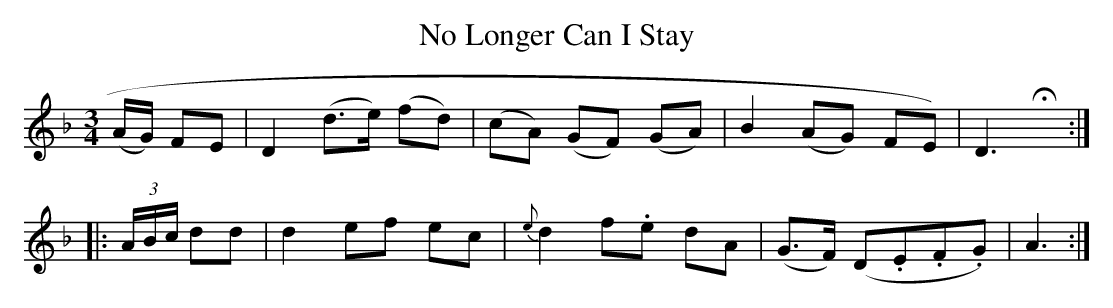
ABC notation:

X:1
T: No Longer Can I Stay
M: 3/4
L: 1/8
K: Aphr
(A/G/) FE | D2 (d>e) (fd) | (cA) (GF) (GA) | B2 (AG) FE) | D3 Hx :|
|: (3A/B/c/ dd | d2 ef ec | {e}d2 f.e dA | (G>F) (D.E.F.G) | A3 :|
